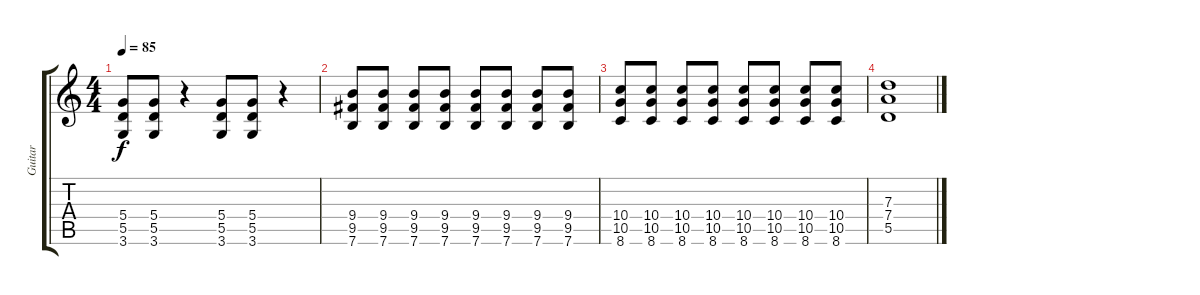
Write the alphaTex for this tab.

\track ("Guitar" "Guitar") {instrument distortionguitar}
\staff {score tabs}
\tuning (E4 B3 G3 D3 A2 E2) {hide}
\ts (4 4)
\tempo 85
\clef g2
\ks c
(5.4 5.5 3.6).8{dy f} (5.4 5.5 3.6).8 r.4 (5.4 5.5 3.6).8 (5.4 5.5 3.6).8 r.4 |
(9.4 9.5 7.6).8 (9.4 9.5 7.6).8 (9.4 9.5 7.6).8 (9.4 9.5 7.6).8 (9.4 9.5 7.6).8 (9.4 9.5 7.6).8 (9.4 9.5 7.6).8 (9.4 9.5 7.6).8 |
(10.4 10.5 8.6).8 (10.4 10.5 8.6).8 (10.4 10.5 8.6).8 (10.4 10.5 8.6).8 (10.4 10.5 8.6).8 (10.4 10.5 8.6).8 (10.4 10.5 8.6).8 (10.4 10.5 8.6).8 |
(7.3 7.4 5.5).1{volume 11}
